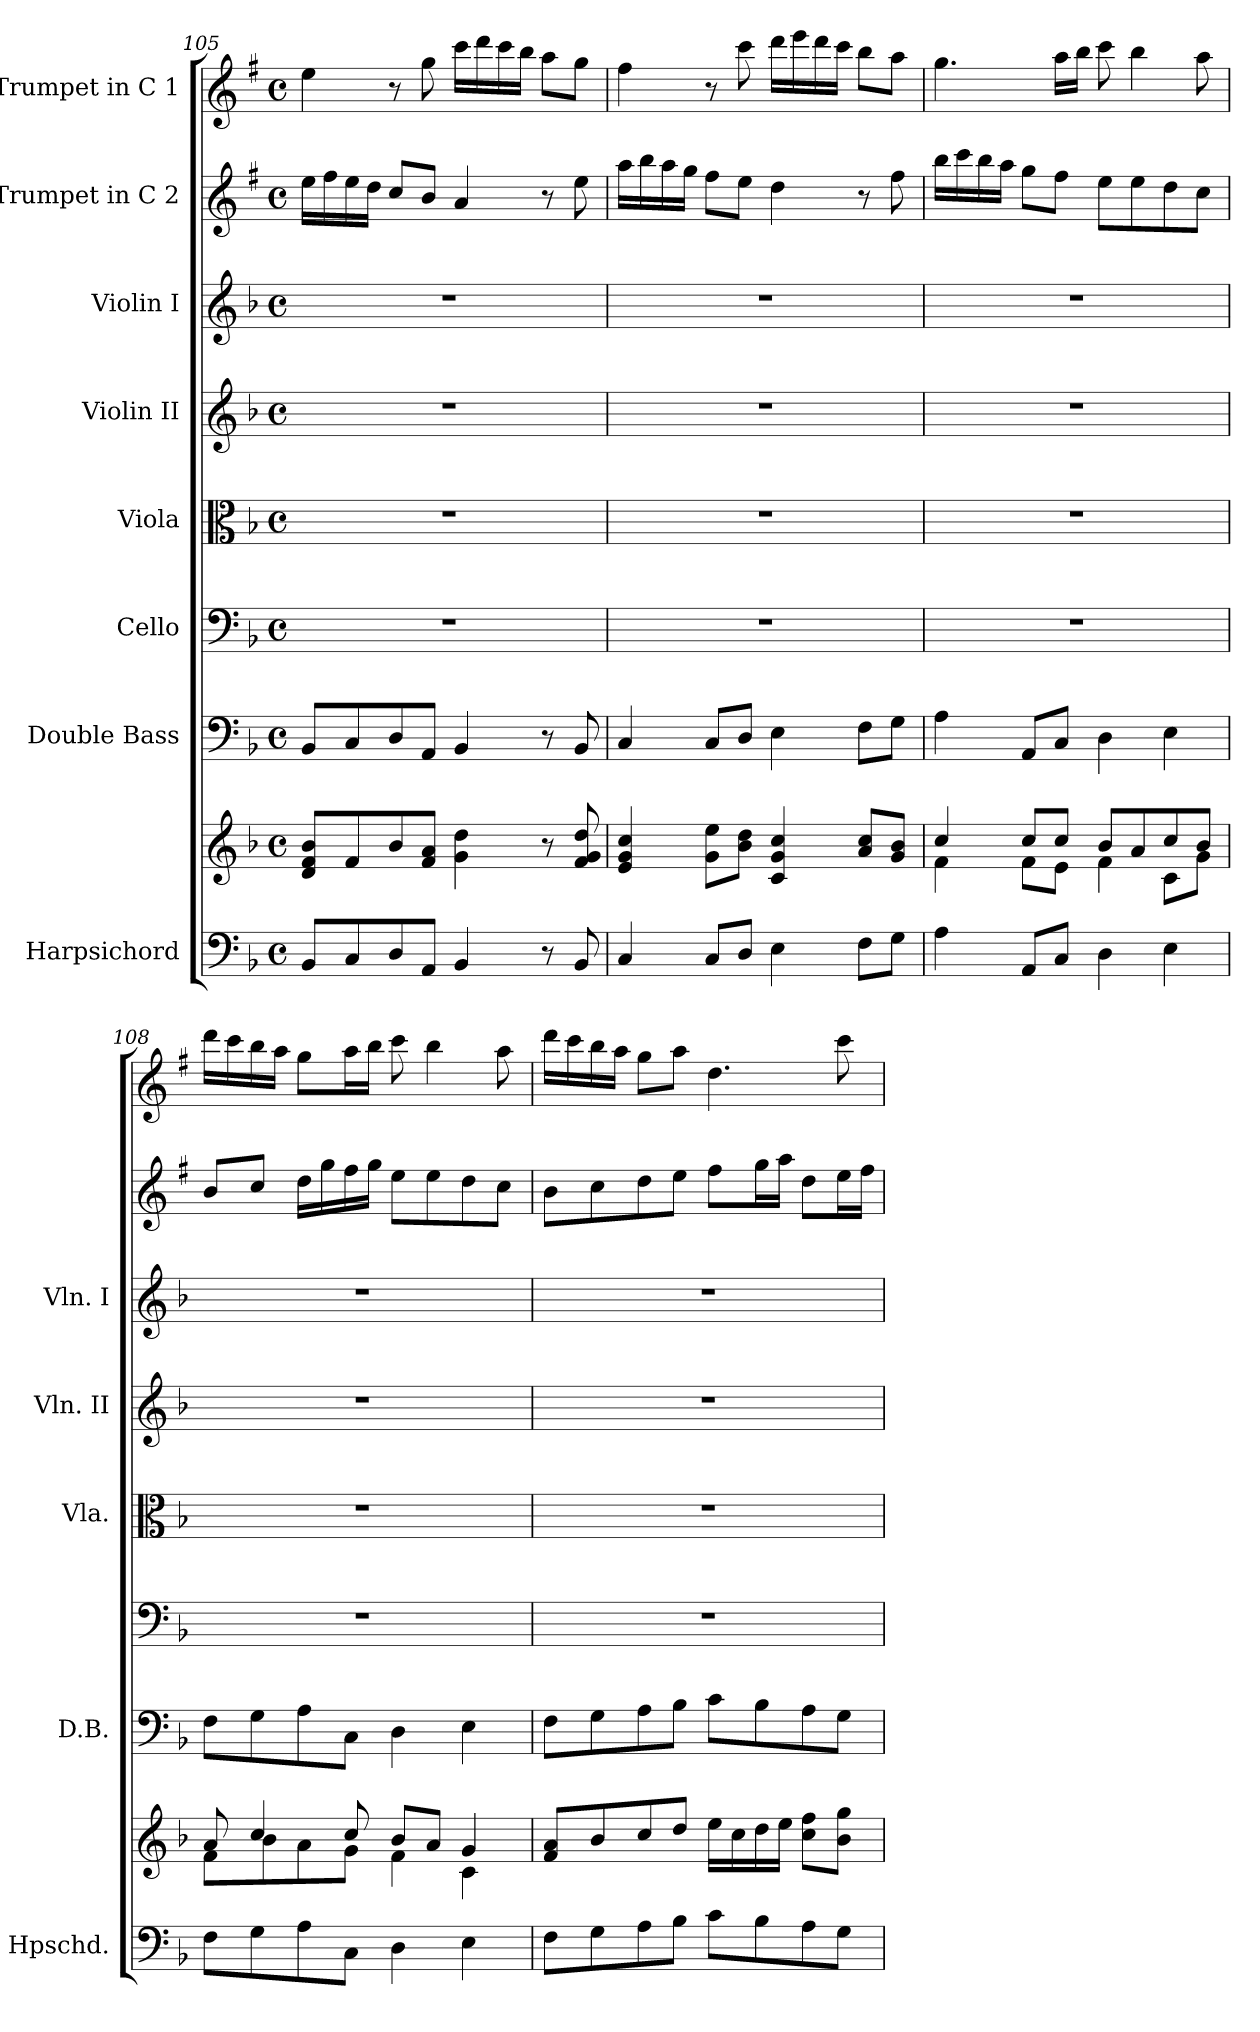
**kern	**kern	**kern	**kern	**kern	**kern	**kern	**kern	**kern
*part8	*part8	*part7	*part6	*part5	*part4	*part3	*part2	*part1
*staff9	*staff8	*staff7	*staff6	*staff5	*staff4	*staff3	*staff2	*staff1
*I"Harpsichord	*	*I"Double Bass	*I"Cello	*I"Viola	*I"Violin II	*I"Violin I	*I"Trumpet in C 2	*I"Trumpet in C 1
*I'Hpschd.	*	*I'D.B.	*	*I'Vla.	*I'Vln. II	*I'Vln. I	*	*
*clefF4	*clefG2	*clefF4	*clefF4	*clefC3	*clefG2	*clefG2	*clefG2	*clefG2
*	*	*ITrd7c12	*	*	*	*	*ITrd1c2	*ITrd1c2
*k[b-]	*k[b-]	*k[b-]	*k[b-]	*k[b-]	*k[b-]	*k[b-]	*k[b-]	*k[b-]
*F:	*F:	*F:	*F:	*F:	*F:	*F:	*F:	*F:
*M4/4	*M4/4	*M4/4	*M4/4	*M4/4	*M4/4	*M4/4	*M4/4	*M4/4
*met(c)	*met(c)	*met(c)	*met(c)	*met(c)	*met(c)	*met(c)	*met(c)	*met(c)
=105	=105	=105	=105	=105	=105	=105	=105	=105
8BB-/L	8d/ 8f/ 8b-/L	8BBB-/L	1r	1r	1r	1r	16dd\LL	4dd\
.	.	.	.	.	.	.	16ee\	.
8C/	8f/	8CC/	.	.	.	.	16dd\	.
.	.	.	.	.	.	.	16cc\JJ	.
8D/	8b-/	8DD/	.	.	.	.	8b-/L	8r
8AA/J	8f/ 8a/J	8AAA/J	.	.	.	.	8a/J	8ff\
4BB-/	4g\ 4dd\	4BBB-/	.	.	.	.	4g/	16bb-\LL
.	.	.	.	.	.	.	.	16ccc\
.	.	.	.	.	.	.	.	16bb-\
.	.	.	.	.	.	.	.	16aa\JJ
8r	8r	8r	.	.	.	.	8r	8gg\L
8BB-/	8f/ 8g/ 8dd/	8BBB-/	.	.	.	.	8dd\	8ff\J
!!LO:PB:g=z
=106	=106	=106	=106	=106	=106	=106	=106	=106
4C/	4e/ 4g/ 4cc/	4CC/	1r	1r	1r	1r	16gg\LL	4ee\
.	.	.	.	.	.	.	16aa\	.
.	.	.	.	.	.	.	16gg\	.
.	.	.	.	.	.	.	16ff\JJ	.
8C/L	8g\ 8ee\L	8CC/L	.	.	.	.	8ee\L	8r
8D/J	8b-\ 8dd\J	8DD/J	.	.	.	.	8dd\J	8bb-\
4E\	4c/ 4g/ 4cc/	4EE\	.	.	.	.	4cc\	16ccc\LL
.	.	.	.	.	.	.	.	16ddd\
.	.	.	.	.	.	.	.	16ccc\
.	.	.	.	.	.	.	.	16bb-\JJ
8F\L	8a/ 8cc/L	8FF\L	.	.	.	.	8r	8aa\L
8G\J	8g/ 8b-/J	8GG\J	.	.	.	.	8ee\	8gg\J
!!LO:PB:g=z
=107	=107	=107	=107	=107	=107	=107	=107	=107
*	*^	*	*	*	*	*	*	*
4A\	4cc/	4f\	4AA\	1r	1r	1r	1r	16aa\LL	4.ff\
.	.	.	.	.	.	.	.	16bb-\	.
.	.	.	.	.	.	.	.	16aa\	.
.	.	.	.	.	.	.	.	16gg\JJ	.
8AA/L	8cc/L	8f\L	8AAA/L	.	.	.	.	8ff\L	.
8C/J	8cc/J	8e\J	8CC/J	.	.	.	.	8ee\J	16gg\LL
.	.	.	.	.	.	.	.	.	16aa\JJ
4D\	8b-/L	4f\	4DD\	.	.	.	.	8dd\L	8bb-\
.	8a/	.	.	.	.	.	.	8dd\	4aa\
4E\	8cc/	8c\L	4EE\	.	.	.	.	8cc\	.
.	8b-/J	8g\J	.	.	.	.	.	8b-\J	8gg\
=108	=108	=108	=108	=108	=108	=108	=108	=108	=108
8F\L	8a/	8f\L	8FF\L	1r	1r	1r	1r	8a/L	16ccc\LL
.	.	.	.	.	.	.	.	.	16bb-\
8G\	4cc/	8b-\	8GG\	.	.	.	.	8b-/J	16aa\
.	.	.	.	.	.	.	.	.	16gg\JJ
8A\	.	8a\	8AA\	.	.	.	.	16cc\LL	8ff\L
.	.	.	.	.	.	.	.	16ff\	.
8C\J	8cc/	8g\J	8CC\J	.	.	.	.	16ee\	16gg\L
.	.	.	.	.	.	.	.	16ff\JJ	16aa\JJ
4D\	8b-/L	4f\	4DD\	.	.	.	.	8dd\L	8bb-\
.	8a/J	.	.	.	.	.	.	8dd\	4aa\
4E\	4g/	4c\	4EE\	.	.	.	.	8cc\	.
.	.	.	.	.	.	.	.	8b-\J	8gg\
*	*v	*v	*	*	*	*	*	*	*
!!LO:PB:g=z
=109	=109	=109	=109	=109	=109	=109	=109	=109
8F\L	8f/ 8a/L	8FF\L	1r	1r	1r	1r	8a\L	16ccc\LL
.	.	.	.	.	.	.	.	16bb-\
8G\	8b-/	8GG\	.	.	.	.	8b-\	16aa\
.	.	.	.	.	.	.	.	16gg\JJ
8A\	8cc/	8AA\	.	.	.	.	8cc\	8ff\L
8B-\J	8dd/J	8BB-\J	.	.	.	.	8dd\J	8gg\J
8c\L	16ee\LL	8C\L	.	.	.	.	8ee\L	4.cc\
.	16cc\	.	.	.	.	.	.	.
8B-\	16dd\	8BB-\	.	.	.	.	16ff\L	.
.	16ee\JJ	.	.	.	.	.	16gg\JJ	.
8A\	8cc\ 8ff\L	8AA\	.	.	.	.	8cc\L	.
8G\J	8b-\ 8gg\J	8GG\J	.	.	.	.	16dd\L	8bb-\
.	.	.	.	.	.	.	16ee\JJ	.
=	=	=	=	=	=	=	=	=
*-	*-	*-	*-	*-	*-	*-	*-	*-
